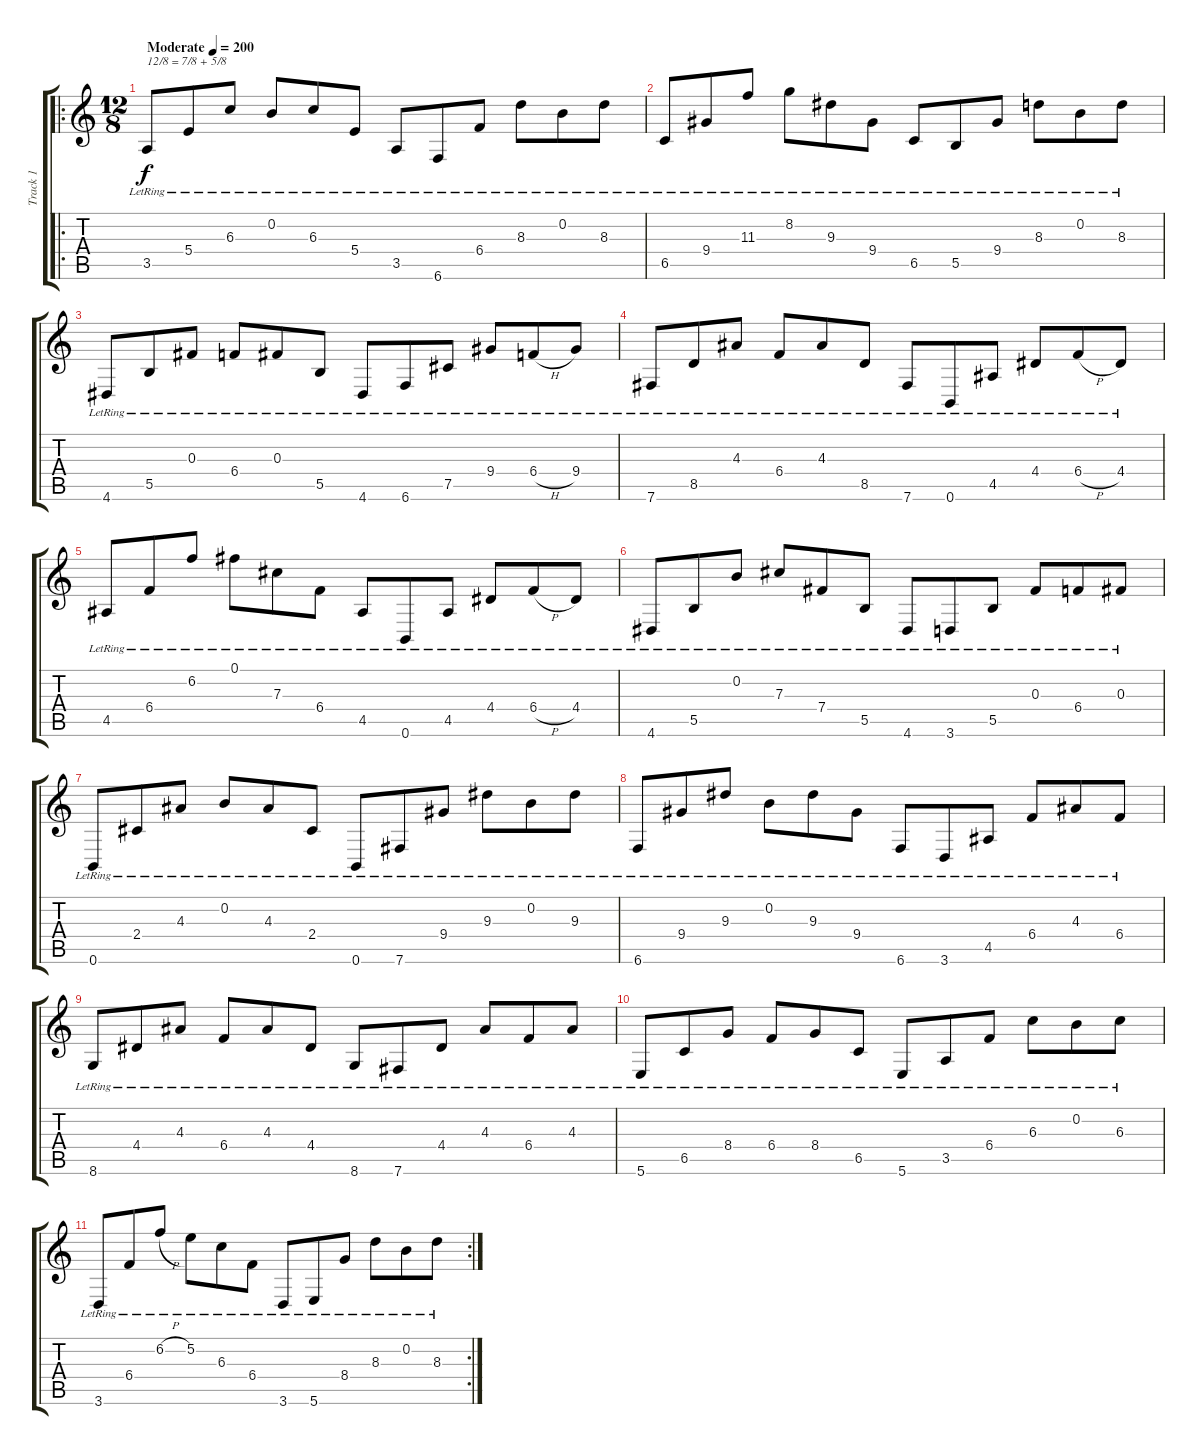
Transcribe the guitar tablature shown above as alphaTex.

\track ("Track 1" "Track 1") {instrument acousticguitarsteel}
\staff {score tabs}
\tuning (Gb4 B3 Gb3 B2 Gb2 B1) {hide}
\ro
\ts (12 8)
\tempo (200 "Moderate")
\clef g2
\ks c
3.5{lr}.8{txt "12/8 = 7/8 + 5/8" dy f instrument acousticguitarsteel} 5.4{lr}.8 6.3{lr}.8 0.2{lr}.8 6.3{lr}.8 5.4{lr}.8 3.5{lr}.8 6.6{lr}.8 6.4{lr}.8 8.3{lr}.8 0.2{lr}.8 8.3{lr}.8 |
6.5{lr}.8 9.4{lr}.8 11.3{lr}.8 8.2{lr}.8 9.3{lr}.8 9.4{lr}.8 6.5{lr}.8 5.5{lr}.8 9.4{lr}.8 8.3{lr}.8 0.2{lr}.8 8.3{lr}.8 |
4.6{lr}.8 5.5{lr}.8 0.3{lr}.8 6.4{lr}.8 0.3{lr}.8 5.5{lr}.8 4.6{lr}.8 6.6{lr}.8 7.5{lr}.8 9.4{lr}.8 6.4{h lr}.8 9.4{lr}.8 |
7.6{lr}.8 8.5{lr}.8 4.3{lr}.8 6.4{lr}.8 4.3{lr}.8 8.5{lr}.8 7.6{lr}.8 0.6{lr}.8 4.5{lr}.8 4.4{lr}.8 6.4{h lr}.8 4.4{lr}.8 |
4.5{lr}.8 6.4{lr}.8 6.2{lr}.8 0.1{lr}.8 7.3{lr}.8 6.4{lr}.8 4.5{lr}.8 0.6{lr}.8 4.5{lr}.8 4.4{lr}.8 6.4{h lr}.8 4.4{lr}.8 |
4.6{lr}.8 5.5{lr}.8 0.2{lr}.8 7.3{lr}.8 7.4{lr}.8 5.5{lr}.8 4.6{lr}.8 3.6{lr}.8 5.5{lr}.8 0.3{lr}.8 6.4{lr}.8 0.3{lr}.8 |
0.6{lr}.8 2.4{lr}.8 4.3{lr}.8 0.2{lr}.8 4.3{lr}.8 2.4{lr}.8 0.6{lr}.8 7.6{lr}.8 9.4{lr}.8 9.3{lr}.8 0.2{lr}.8 9.3{lr}.8 |
6.6{lr}.8 9.4{lr}.8 9.3{lr}.8 0.2{lr}.8 9.3{lr}.8 9.4{lr}.8 6.6{lr}.8 3.6{lr}.8 4.5{lr}.8 6.4{lr}.8 4.3{lr}.8 6.4{lr}.8 |
8.6{lr}.8 4.4{lr}.8 4.3{lr}.8 6.4{lr}.8 4.3{lr}.8 4.4{lr}.8 8.6{lr}.8 7.6{lr}.8 4.4{lr}.8 4.3{lr}.8 6.4{lr}.8 4.3{lr}.8 |
5.6{lr}.8 6.5{lr}.8 8.4{lr}.8 6.4{lr}.8 8.4{lr}.8 6.5{lr}.8 5.6{lr}.8 3.5{lr}.8 6.4{lr}.8 6.3{lr}.8 0.2{lr}.8 6.3{lr}.8 |
\rc 2
3.6{lr}.8 6.4{lr}.8 6.2{h lr}.8 5.2{lr}.8 6.3{lr}.8 6.4{lr}.8 3.6{lr}.8 5.6{lr}.8 8.4{lr}.8 8.3{lr}.8 0.2{lr}.8 8.3{lr}.8
